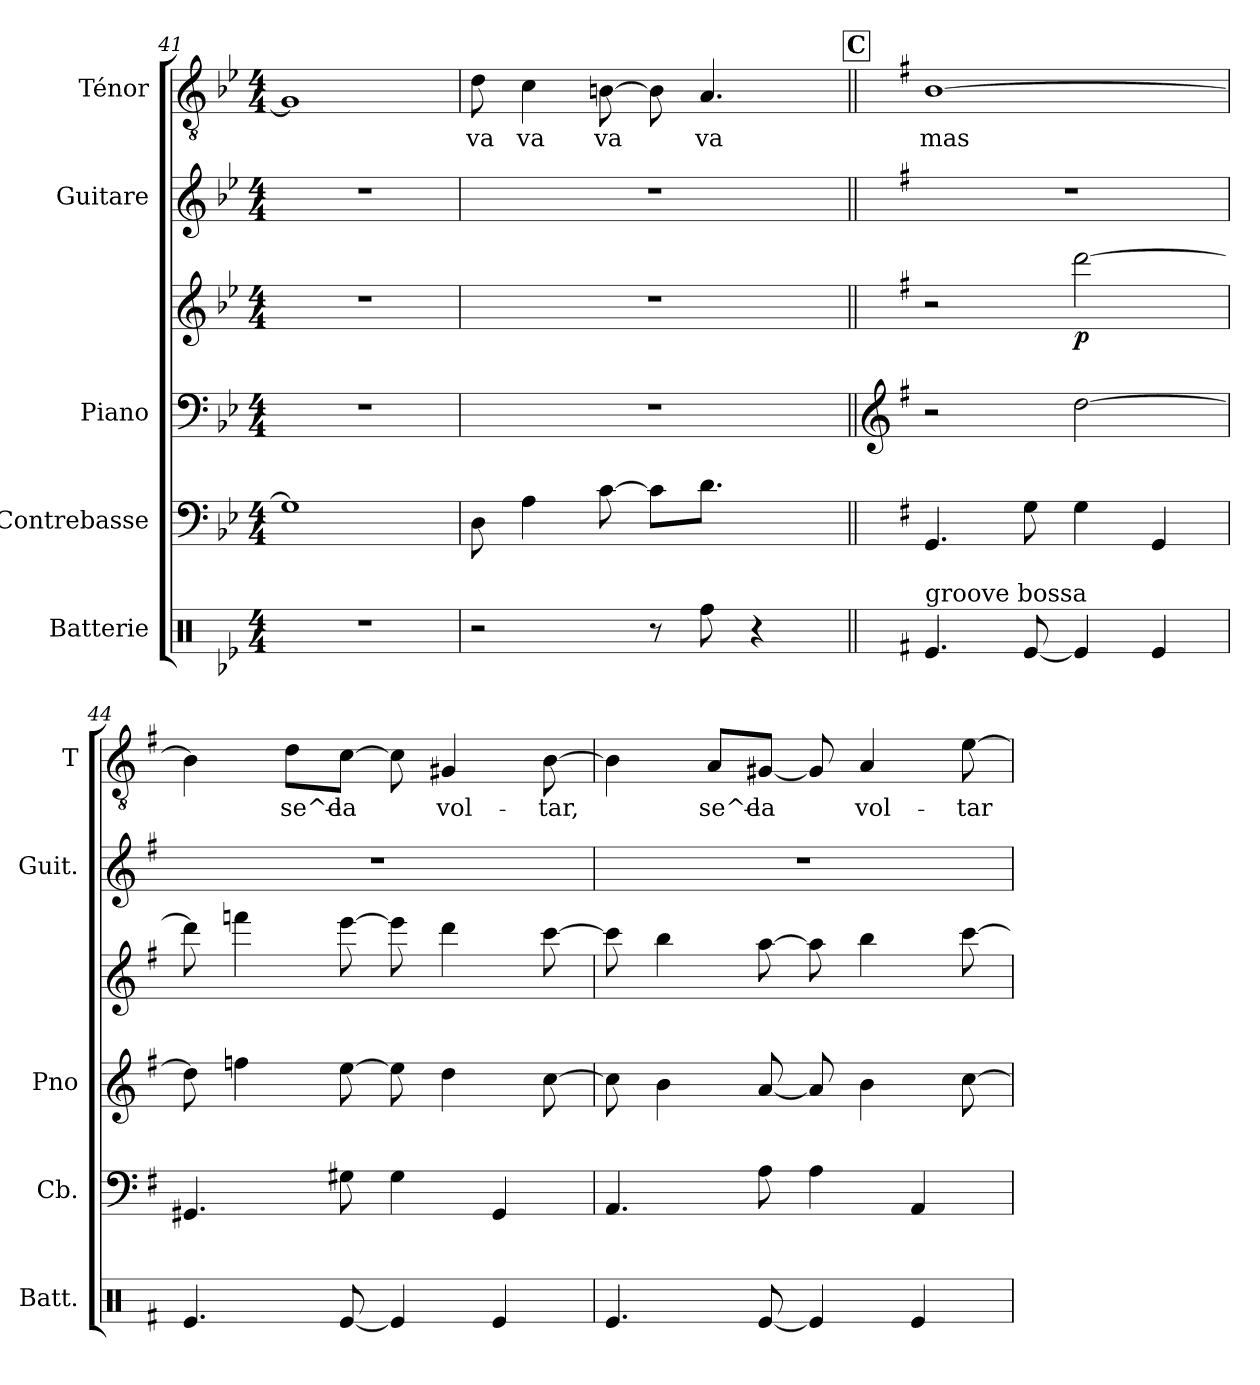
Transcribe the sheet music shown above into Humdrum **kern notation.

**kern	**kern	**kern	**kern	**dynam	**kern	**kern	**text
*part5	*part4	*part3	*part3	*part3	*part2	*part1	*part1
*staff6	*staff5	*staff4	*staff3	*staff3/4	*staff2	*staff1	*staff1
*I"Batterie	*I"Contrebasse	*I"Piano	*	*	*I"Guitare	*I"Ténor	*
*I'Batt.	*I'Cb.	*I'Pno	*	*	*I'Guit.	*I'T	*
!!LO:PB:g=z
*clefX	*clefF4	*clefF4	*clefG2	*	*clefG2	*clefGv2	*
*	*ITrd7c12	*	*	*	*ITrd7c12	*	*
*k[b-e-]	*k[b-e-]	*k[b-e-]	*k[b-e-]	*	*k[b-e-]	*k[b-e-]	*
*g:	*g:	*g:	*g:	*	*g:	*g:	*
*M4/4	*M4/4	*M4/4	*M4/4	*	*M4/4	*M4/4	*
=41	=41	=41	=41	=41	=41	=41	=41
1r	1GG]	1r	1r	.	1r	1G]	.
=42	=42	=42	=42	=42	=42	=42	=42
!	!	!	!	!	!	!	!LO:LY:b
2r	8DD\	1r	1r	.	1r	8d\	va
!	!	!	!	!	!	!	!LO:LY:b
.	4AA\	.	.	.	.	4c\	va
!	!	!	!	!	!	!	!LO:LY:b
.	[8C\	.	.	.	.	[8Bn\	va
8r	8C\L]	.	.	.	.	8B\]	.
!LO:N:head=solid	!	!	!	!	!	!	!LO:LY:b
8Rff\	8.D\J	.	.	.	.	4.A/	va
4r	.	.	.	.	.	.	.
.	8.ryy	.	.	.	.	.	.
!!LO:REH:place=s1:a:B:fs=11.2:t=C
=43||	=43||	=43||	=43||	=43||	=43||	=43||	=43||
*	*	*clefG2	*	*	*	*	*
*k[f#]	*k[f#]	*k[f#]	*k[f#]	*	*k[f#]	*k[f#]	*
*G:	*G:	*G:	*G:	*	*G:	*G:	*
!LO:TX:a:t=groove bossa	!	!	!	!	!	!	!
!	!	!	!	!	!	!	!LO:LY:b
4.Re/	4.GGG/	2r	2r	.	1r	[1B	mas
[8Re/	8GG\	.	.	.	.	.	.
!	!	!	!	!LO:DY:b	!	!	!
4Re/]	4GG\	[2dd\	[2ddd\	p	.	.	.
4Re/	4GGG/	.	.	.	.	.	.
=44	=44	=44	=44	=44	=44	=44	=44
4.Re/	4.GGG#X/	8dd\]	8ddd\]	.	1r	4B\]	.
.	.	4ffn\	4fffn\	.	.	.	.
!	!	!	!	!	!	!	!LO:LY:b
.	.	.	.	.	.	8d\L	se^e-
!	!	!	!	!	!	!	!LO:LY:b
[8Re/	8GG#X\	[8ee\	[8eee\	.	.	[8c\J	-la
4Re/]	4GG#\	8ee\]	8eee\]	.	.	8c\]	.
!	!	!	!	!	!	!	!LO:LY:b
.	.	4dd\	4ddd\	.	.	4G#X/	vol-
4Re/	4GGG#/	.	.	.	.	.	.
!	!	!	!	!	!	!	!LO:LY:b
.	.	[8cc\	[8ccc\	.	.	[8B\	-tar,
!!LO:LB:g=z
=45	=45	=45	=45	=45	=45	=45	=45
4.Re/	4.AAA/	8cc\]	8ccc\]	.	1r	4B\]	.
.	.	4b\	4bb\	.	.	.	.
!	!	!	!	!	!	!	!LO:LY:b
.	.	.	.	.	.	8A/L	se^e-
!	!	!	!	!	!	!	!LO:LY:b
[8Re/	8AA\	[8a/	[8aa\	.	.	[8G#X/J	-la
4Re/]	4AA\	8a/]	8aa\]	.	.	8G#/]	.
!	!	!	!	!	!	!	!LO:LY:b
.	.	4b\	4bb\	.	.	4A/	vol-
4Re/	4AAA/	.	.	.	.	.	.
!	!	!	!	!	!	!	!LO:LY:b
.	.	[8cc\	[8ccc\	.	.	[8e\	-tar
=	=	=	=	=	=	=	=
*-	*-	*-	*-	*-	*-	*-	*-
